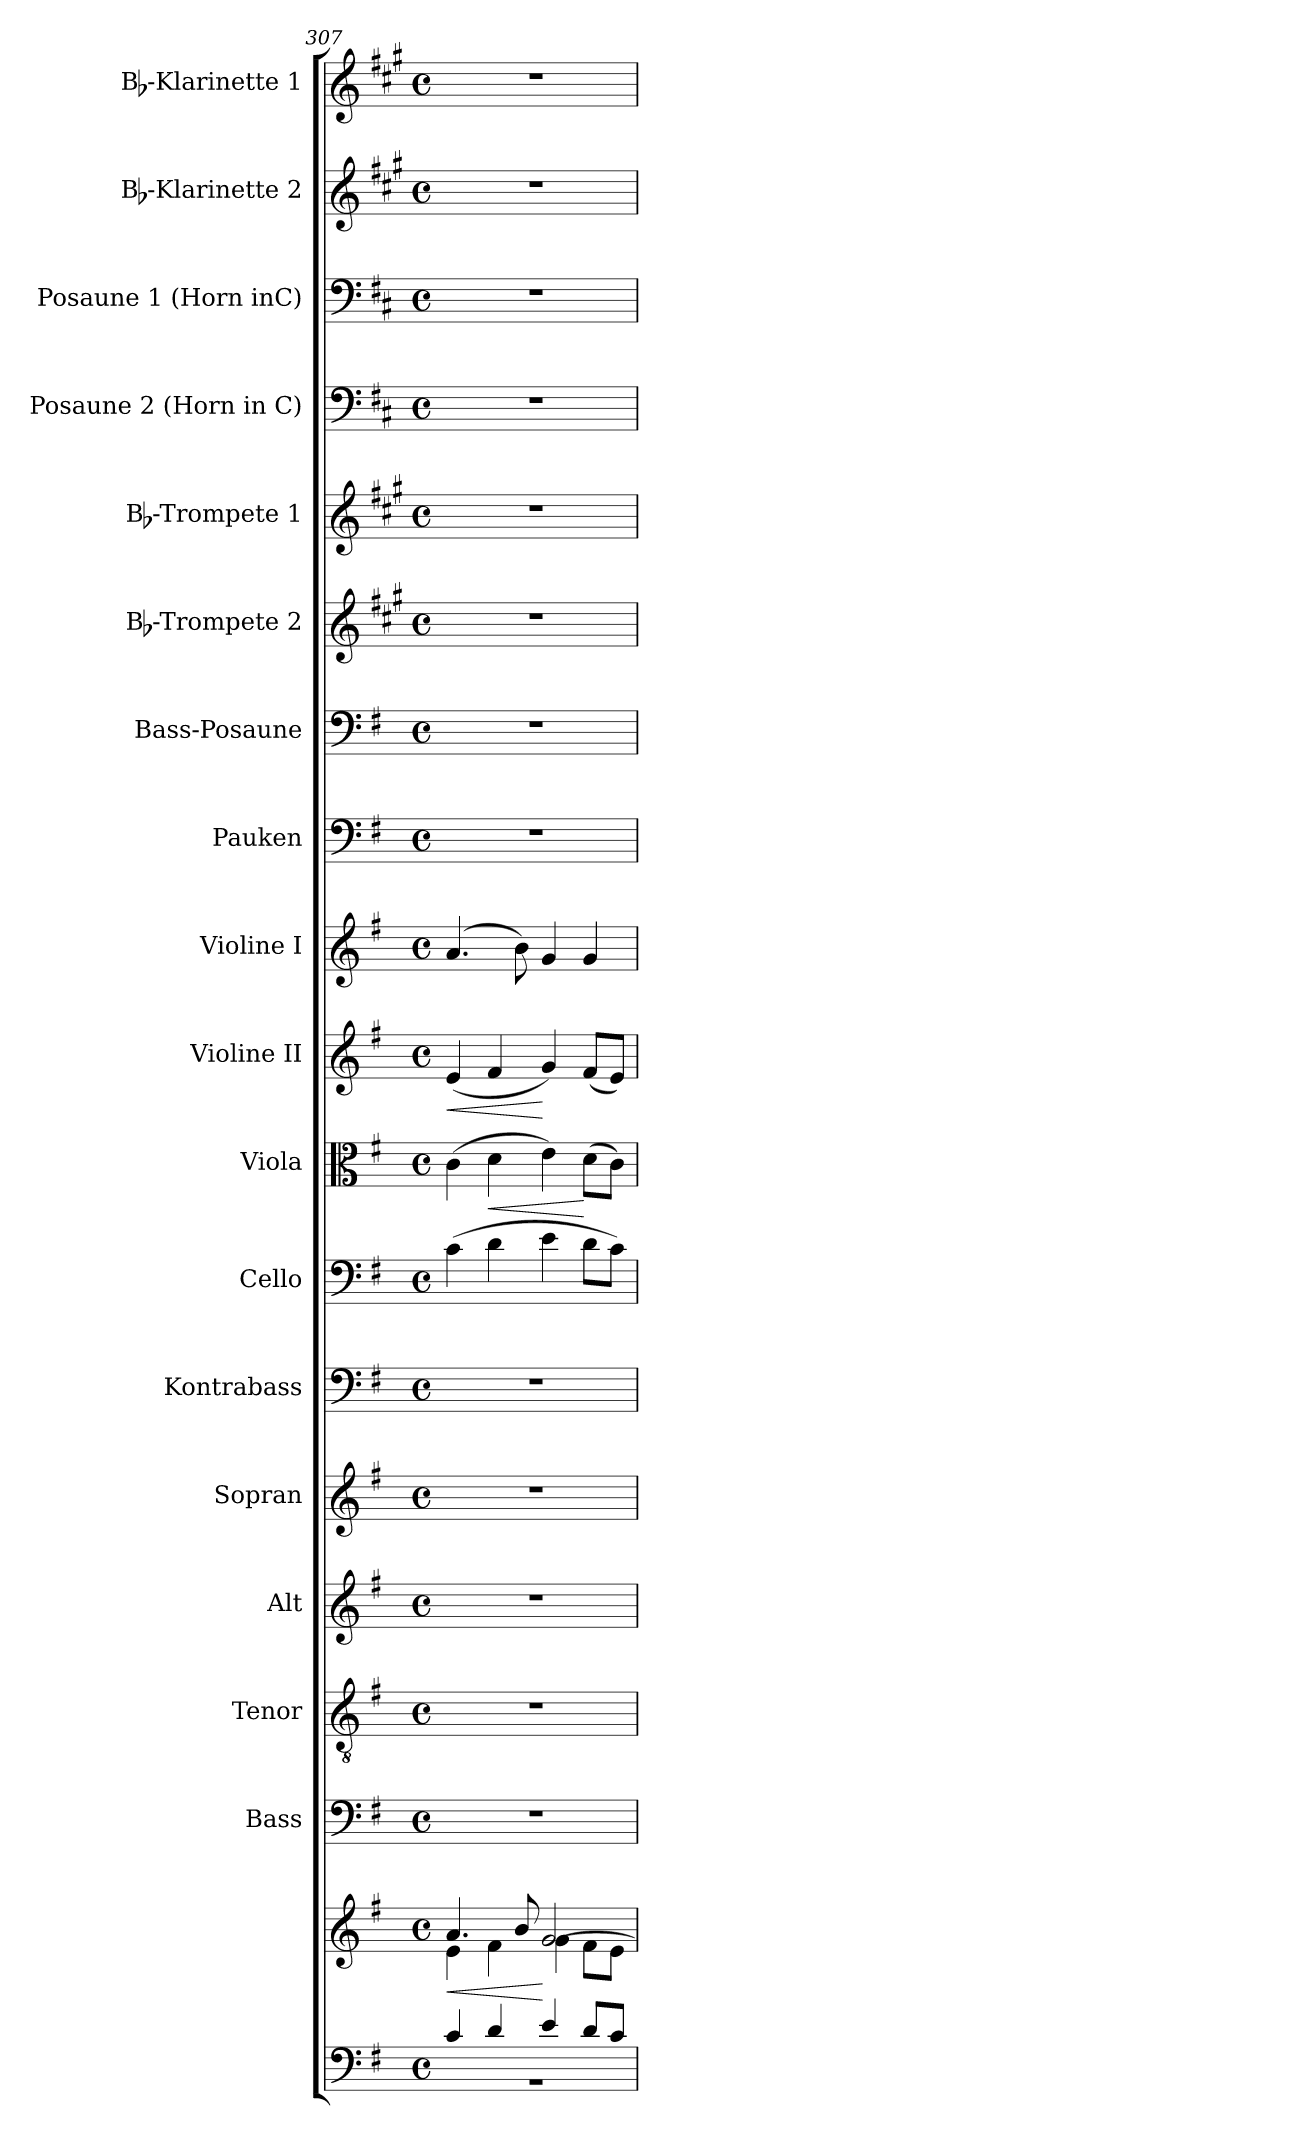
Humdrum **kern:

**kern	**kern	**dynam	**kern	**kern	**kern	**kern	**kern	**kern	**kern	**dynam	**kern	**dynam	**kern	**kern	**kern	**kern	**kern	**kern	**kern	**kern	**kern
*part18	*part18	*part18	*part17	*part16	*part15	*part14	*part13	*part12	*part11	*part11	*part10	*part10	*part9	*part8	*part7	*part6	*part5	*part4	*part3	*part2	*part1
*staff19	*staff18	*staff18/19	*staff17	*staff16	*staff15	*staff14	*staff13	*staff12	*staff11	*staff11	*staff10	*staff10	*staff9	*staff8	*staff7	*staff6	*staff5	*staff4	*staff3	*staff2	*staff1
*	*	*	*I"Bass	*I"Tenor	*I"Alt	*I"Sopran	*I"Kontrabass	*I"Cello	*I"Viola	*	*I"Violine II	*	*I"Violine I	*I"Pauken	*I"Bass-Posaune	*I"Bb-Trompete 2	*I"Bb-Trompete 1	*I"Posaune 2 (Horn in C)	*I"Posaune 1 (Horn inC)	*I"Bb-Klarinette 2	*I"Bb-Klarinette 1
*	*	*	*I'B.	*I'T.	*I'A.	*I'S.	*I'Kb.	*	*I'Vla.	*	*I'Vl. II	*	*I'Vl. I	*I'Pk.	*I'B-Pos.	*I'Bb Trp. 2	*I'Bb Trp. 1	*I'Pos. 2	*I'Pos. 1	*I'Bb Kl. 2	*I'Bb Kl. 1
*clefF4	*clefG2	*	*clefF4	*clefGv2	*clefG2	*clefG2	*clefF4	*clefF4	*clefC3	*	*clefG2	*	*clefG2	*clefF4	*clefF4	*clefG2	*clefG2	*clefF4	*clefF4	*clefG2	*clefG2
*	*	*	*	*	*	*	*ITrd7c12	*	*	*	*	*	*	*	*	*ITrd1c2	*ITrd1c2	*ITrd4c7	*ITrd4c7	*ITrd1c2	*ITrd1c2
*k[f#]	*k[f#]	*	*k[f#]	*k[f#]	*k[f#]	*k[f#]	*k[f#]	*k[f#]	*k[f#]	*	*k[f#]	*	*k[f#]	*k[f#]	*k[f#]	*k[f#]	*k[f#]	*k[f#]	*k[f#]	*k[f#]	*k[f#]
*G:	*G:	*	*G:	*G:	*G:	*G:	*G:	*G:	*G:	*	*G:	*	*G:	*G:	*G:	*G:	*G:	*G:	*G:	*G:	*G:
*M4/4	*M4/4	*	*M4/4	*M4/4	*M4/4	*M4/4	*M4/4	*M4/4	*M4/4	*	*M4/4	*	*M4/4	*M4/4	*M4/4	*M4/4	*M4/4	*M4/4	*M4/4	*M4/4	*M4/4
*met(c)	*met(c)	*	*met(c)	*met(c)	*met(c)	*met(c)	*met(c)	*met(c)	*met(c)	*	*met(c)	*	*met(c)	*met(c)	*met(c)	*met(c)	*met(c)	*met(c)	*met(c)	*met(c)	*met(c)
=307	=307	=307	=307	=307	=307	=307	=307	=307	=307	=307	=307	=307	=307	=307	=307	=307	=307	=307	=307	=307	=307
*^	*	*	*	*	*	*	*	*	*	*	*	*	*	*	*	*	*	*	*	*	*
!	!	!	!LO:HP:b	!	!	!	!	!	!	!	!	!	!LO:HP:b	!	!	!	!	!	!	!	!	!
*	*	*^	*	*	*	*	*	*	*	*	*	*	*	*	*	*	*	*	*	*	*	*
4c/	1rBB	4.a/	4e\	<	1r	1r	1r	1r	1r	(>4c\	(>4c\	.	(<4e/	<	(4.a/	1r	1r	1r	1r	1r	1r	1r	1r
!	!	!	!	!	!	!	!	!	!	!	!	!LO:HP:b	!	!	!	!	!	!	!	!	!	!	!
4d/	.	.	4f#\	.	.	.	.	.	.	4d\	4d\	<	4f#/	.	.	.	.	.	.	.	.	.	.
.	.	8b/	.	.	.	.	.	.	.	.	.	.	.	.	8b\)	.	.	.	.	.	.	.	.
4e/	.	[>2g/	4g\	[	.	.	.	.	.	4e\	4e\)	.	4g/)	[	4g/	.	.	.	.	.	.	.	.
8d/L	.	.	8f#\L	.	.	.	.	.	.	8d\L	(>8d\L	[	(<8f#/L	.	4g/	.	.	.	.	.	.	.	.
8c/J	.	.	8e\J	.	.	.	.	.	.	8c\J)	8c\J)	.	8e/J)	.	.	.	.	.	.	.	.	.	.
*v	*v	*	*	*	*	*	*	*	*	*	*	*	*	*	*	*	*	*	*	*	*	*	*
*	*v	*v	*	*	*	*	*	*	*	*	*	*	*	*	*	*	*	*	*	*	*	*
=	=	=	=	=	=	=	=	=	=	=	=	=	=	=	=	=	=	=	=	=	=
*-	*-	*-	*-	*-	*-	*-	*-	*-	*-	*-	*-	*-	*-	*-	*-	*-	*-	*-	*-	*-	*-
